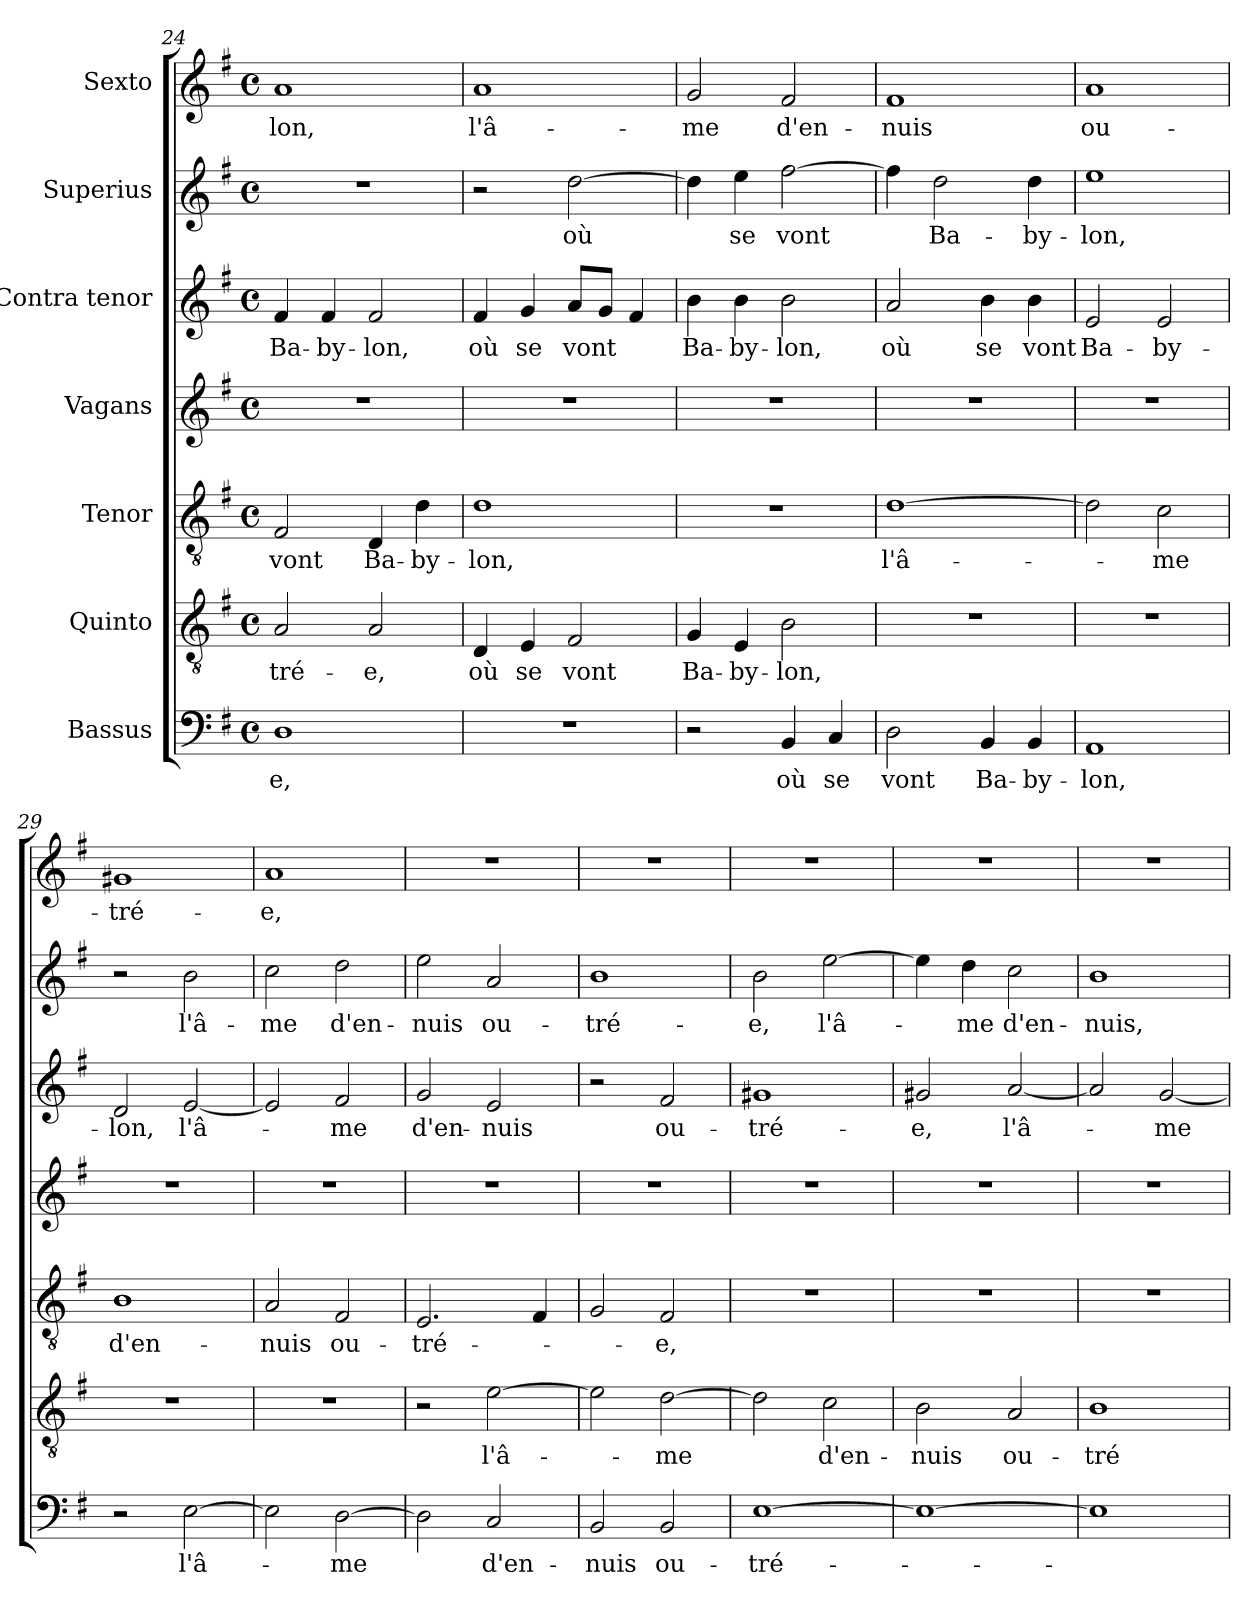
**kern	**text	**kern	**text	**kern	**text	**kern	**kern	**text	**kern	**text	**kern	**text
*part7	*part7	*part6	*part6	*part5	*part5	*part4	*part3	*part3	*part2	*part2	*part1	*part1
*staff7	*staff7	*staff6	*staff6	*staff5	*staff5	*staff4	*staff3	*staff3	*staff2	*staff2	*staff1	*staff1
*I"Bassus	*	*I"Quinto	*	*I"Tenor	*	*I"Vagans	*I"Contra tenor	*	*I"Superius	*	*I"Sexto	*
*clefF4	*	*clefGv2	*	*clefGv2	*	*clefG2	*clefG2	*	*clefG2	*	*clefG2	*
*k[f#]	*	*k[f#]	*	*k[f#]	*	*k[f#]	*k[f#]	*	*k[f#]	*	*k[f#]	*
*G:	*	*G:	*	*G:	*	*G:	*G:	*	*G:	*	*G:	*
*M4/4	*	*M4/4	*	*M4/4	*	*M4/4	*M4/4	*	*M4/4	*	*M4/4	*
*met(c)	*	*met(c)	*	*met(c)	*	*met(c)	*met(c)	*	*met(c)	*	*met(c)	*
=24	=24	=24	=24	=24	=24	=24	=24	=24	=24	=24	=24	=24
!	!LO:LY:b	!	!LO:LY:b	!	!LO:LY:b	!	!	!LO:LY:b	!	!	!	!LO:LY:b
1D	-e,	2A/	-tré-	2F#/	vont	1r	4f#/	Ba-	1r	.	1a	-lon,
!	!	!	!	!	!	!	!	!LO:LY:b	!	!	!	!
.	.	.	.	.	.	.	4f#/	-by-	.	.	.	.
!	!	!	!LO:LY:b	!	!LO:LY:b	!	!	!LO:LY:b	!	!	!	!
.	.	2A/	-e,	4D/	Ba-	.	2f#/	-lon,	.	.	.	.
!	!	!	!	!	!LO:LY:b	!	!	!	!	!	!	!
.	.	.	.	4d\	-by-	.	.	.	.	.	.	.
=25	=25	=25	=25	=25	=25	=25	=25	=25	=25	=25	=25	=25
!	!	!	!LO:LY:b	!	!LO:LY:b	!	!	!LO:LY:b	!	!	!	!LO:LY:b
1r	.	4D/	où	1d	-lon,	1r	4f#/	où	2r	.	1a	l'â-
!	!	!	!LO:LY:b	!	!	!	!	!LO:LY:b	!	!	!	!
.	.	4E/	se	.	.	.	4g/	se	.	.	.	.
!	!	!	!LO:LY:b	!	!	!	!	!LO:LY:b	!	!LO:LY:b	!	!
.	.	2F#/	vont	.	.	.	8a/L	vont	[2dd\	où	.	.
.	.	.	.	.	.	.	8g/J	.	.	.	.	.
.	.	.	.	.	.	.	4f#/	.	.	.	.	.
=26	=26	=26	=26	=26	=26	=26	=26	=26	=26	=26	=26	=26
!	!	!	!LO:LY:b	!	!	!	!	!LO:LY:b	!	!	!	!LO:LY:b
2r	.	4G/	Ba-	1r	.	1r	4b\	Ba-	4dd\]	.	2g/	-me
!	!	!	!LO:LY:b	!	!	!	!	!LO:LY:b	!	!LO:LY:b	!	!
.	.	4E/	-by-	.	.	.	4b\	-by-	4ee\	se	.	.
!	!LO:LY:b	!	!LO:LY:b	!	!	!	!	!LO:LY:b	!	!LO:LY:b	!	!LO:LY:b
4BB/	où	2B\	-lon,	.	.	.	2b\	-lon,	[2ff#\	vont	2f#/	d'en-
!	!LO:LY:b	!	!	!	!	!	!	!	!	!	!	!
4C/	se	.	.	.	.	.	.	.	.	.	.	.
=27	=27	=27	=27	=27	=27	=27	=27	=27	=27	=27	=27	=27
!	!LO:LY:b	!	!	!	!LO:LY:b	!	!	!LO:LY:b	!	!	!	!LO:LY:b
2D\	vont	1r	.	[1d	l'â-	1r	2a/	où	4ff#\]	.	1f#	-nuis
!	!	!	!	!	!	!	!	!	!	!LO:LY:b	!	!
.	.	.	.	.	.	.	.	.	2dd\	Ba-	.	.
!	!LO:LY:b	!	!	!	!	!	!	!LO:LY:b	!	!	!	!
4BB/	Ba-	.	.	.	.	.	4b\	se	.	.	.	.
!	!LO:LY:b	!	!	!	!	!	!	!LO:LY:b	!	!LO:LY:b	!	!
4BB/	-by-	.	.	.	.	.	4b\	vont	4dd\	-by-	.	.
!!LO:LB:g=z
=28	=28	=28	=28	=28	=28	=28	=28	=28	=28	=28	=28	=28
!	!LO:LY:b	!	!	!	!	!	!	!LO:LY:b	!	!LO:LY:b	!	!LO:LY:b
1AA	-lon,	1r	.	2d\]	.	1r	2e/	Ba-	1ee	-lon,	1a	ou-
!	!	!	!	!	!LO:LY:b	!	!	!LO:LY:b	!	!	!	!
.	.	.	.	2c\	-me	.	2e/	-by-	.	.	.	.
=29	=29	=29	=29	=29	=29	=29	=29	=29	=29	=29	=29	=29
!	!	!	!	!	!LO:LY:b	!	!	!LO:LY:b	!	!	!	!LO:LY:b
2r	.	1r	.	1B	d'en-	1r	2d/	-lon,	2r	.	1g#X	-tré-
!	!LO:LY:b	!	!	!	!	!	!	!LO:LY:b	!	!LO:LY:b	!	!
[2E\	l'â-	.	.	.	.	.	[2e/	l'â-	2b\	l'â-	.	.
=30	=30	=30	=30	=30	=30	=30	=30	=30	=30	=30	=30	=30
!	!	!	!	!	!LO:LY:b	!	!	!	!	!LO:LY:b	!	!LO:LY:b
2E\]	.	1r	.	2A/	-nuis	1r	2e/]	.	2cc\	-me	1a	-e,
!	!LO:LY:b	!	!	!	!LO:LY:b	!	!	!LO:LY:b	!	!LO:LY:b	!	!
[2D\	-me	.	.	2F#/	ou-	.	2f#/	-me	2dd\	d'en-	.	.
=31	=31	=31	=31	=31	=31	=31	=31	=31	=31	=31	=31	=31
!	!	!	!	!	!LO:LY:b	!	!	!LO:LY:b	!	!LO:LY:b	!	!
2D\]	.	2r	.	2.E/	-tré-	1r	2g/	d'en-	2ee\	-nuis	1r	.
!	!LO:LY:b	!	!LO:LY:b	!	!	!	!	!LO:LY:b	!	!LO:LY:b	!	!
2C/	d'en-	[2e\	l'â-	.	.	.	2e/	-nuis	2a/	ou-	.	.
.	.	.	.	4F#/	.	.	.	.	.	.	.	.
=32	=32	=32	=32	=32	=32	=32	=32	=32	=32	=32	=32	=32
!	!LO:LY:b	!	!	!	!	!	!	!	!	!LO:LY:b	!	!
2BB/	-nuis	2e\]	.	2G/	.	1r	2r	.	1b	-tré-	1r	.
!	!LO:LY:b	!	!LO:LY:b	!	!LO:LY:b	!	!	!LO:LY:b	!	!	!	!
2BB/	ou-	[2d\	-me	2F#/	-e,	.	2f#/	ou-	.	.	.	.
=33	=33	=33	=33	=33	=33	=33	=33	=33	=33	=33	=33	=33
!	!LO:LY:b	!	!	!	!	!	!	!LO:LY:b	!	!LO:LY:b	!	!
[1E	-tré-	2d\]	.	1r	.	1r	1g#X	-tré-	2b\	-e,	1r	.
!	!	!	!LO:LY:b	!	!	!	!	!	!	!LO:LY:b	!	!
.	.	2c\	d'en-	.	.	.	.	.	[2ee\	l'â-	.	.
=34	=34	=34	=34	=34	=34	=34	=34	=34	=34	=34	=34	=34
!	!	!	!LO:LY:b	!	!	!	!	!LO:LY:b	!	!	!	!
1E_	.	2B\	-nuis	1r	.	1r	2g#X/	-e,	4ee\]	.	1r	.
!	!	!	!	!	!	!	!	!	!	!LO:LY:b	!	!
.	.	.	.	.	.	.	.	.	4dd\	-me	.	.
!	!	!	!LO:LY:b	!	!	!	!	!LO:LY:b	!	!LO:LY:b	!	!
.	.	2A/	ou-	.	.	.	[2a/	l'â-	2cc\	d'en-	.	.
!!LO:PB:g=z
=35	=35	=35	=35	=35	=35	=35	=35	=35	=35	=35	=35	=35
!	!	!	!LO:LY:b	!	!	!	!	!	!	!LO:LY:b	!	!
1E]	.	1B	-tré-	1r	.	1r	2a/]	.	1b	-nuis,	1r	.
!	!	!	!	!	!	!	!	!LO:LY:b	!	!	!	!
.	.	.	.	.	.	.	[2g/	-me	.	.	.	.
=	=	=	=	=	=	=	=	=	=	=	=	=
*-	*-	*-	*-	*-	*-	*-	*-	*-	*-	*-	*-	*-
